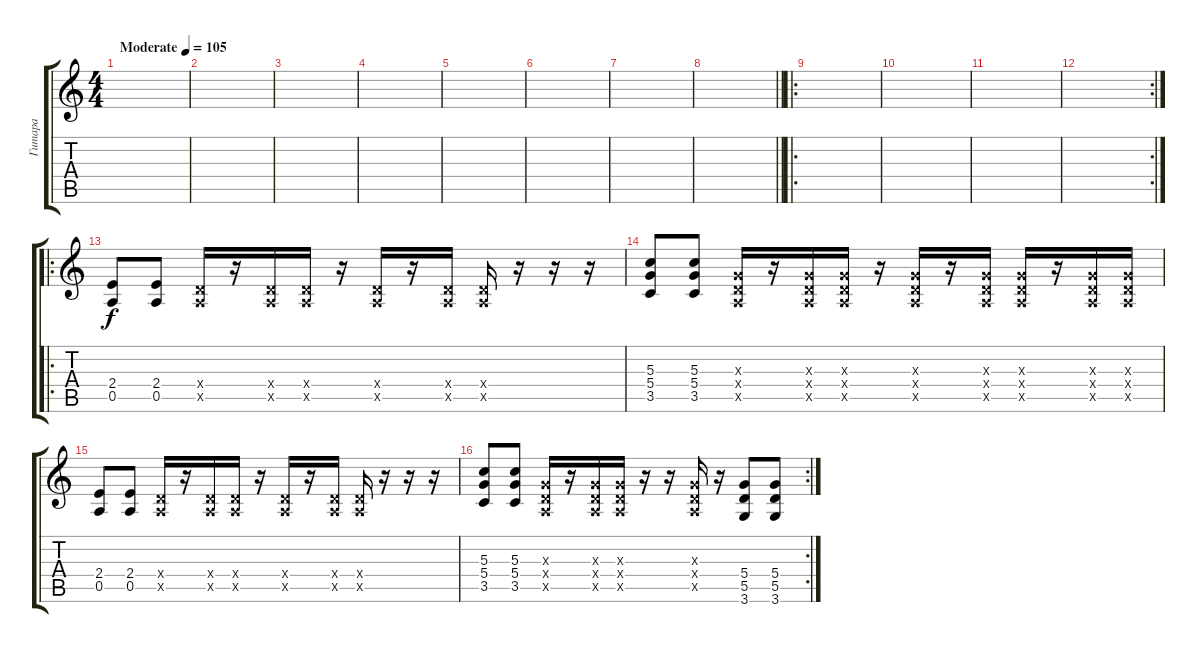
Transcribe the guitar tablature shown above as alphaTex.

\track ("Гитара" "Гитара") {solo instrument overdrivenguitar}
\staff {score tabs}
\tuning (E4 B3 G3 D3 A2 E2) {hide}
\ts (4 4)
\tempo (105 "Moderate")
\clef g2
\ks c
|
|
|
|
|
|
|
\barLineRight lightlight
|
\ro
|
|
|
\rc 2
|
\ro
(2.4 0.5).8 (2.4 0.5).8 (0.4{x} 0.5{x}).16 r.16 (0.4{x} 0.5{x}).16 (0.4{x} 0.5{x}).16 r.16 (0.4{x} 0.5{x}).16 r.16 (0.4{x} 0.5{x}).16 (0.4{x} 0.5{x}).16 r.16 r.16 r.16 |
(5.3 5.4 3.5).8 (5.3 5.4 3.5).8 (0.3{x} 0.4{x} 0.5{x}).16 r.16 (0.3{x} 0.4{x} 0.5{x}).16 (0.3{x} 0.4{x} 0.5{x}).16 r.16 (0.3{x} 0.4{x} 0.5{x}).16 r.16 (0.3{x} 0.4{x} 0.5{x}).16 (0.3{x} 0.4{x} 0.5{x}).16 r.16 (0.3{x} 0.4{x} 0.5{x}).16 (0.3{x} 0.4{x} 0.5{x}).16 |
(2.4 0.5).8 (2.4 0.5).8 (0.4{x} 0.5{x}).16 r.16 (0.4{x} 0.5{x}).16 (0.4{x} 0.5{x}).16 r.16 (0.4{x} 0.5{x}).16 r.16 (0.4{x} 0.5{x}).16 (0.4{x} 0.5{x}).16 r.16 r.16 r.16 |
\rc 2
(5.3 5.4 3.5).8 (5.3 5.4 3.5).8 (0.3{x} 0.4{x} 0.5{x}).16 r.16 (0.3{x} 0.4{x} 0.5{x}).16 (0.3{x} 0.4{x} 0.5{x}).16 r.16 r.16 (0.3{x} 0.4{x} 0.5{x}).16 r.16 (5.4 5.5 3.6).8 (5.4 5.5 3.6).8
